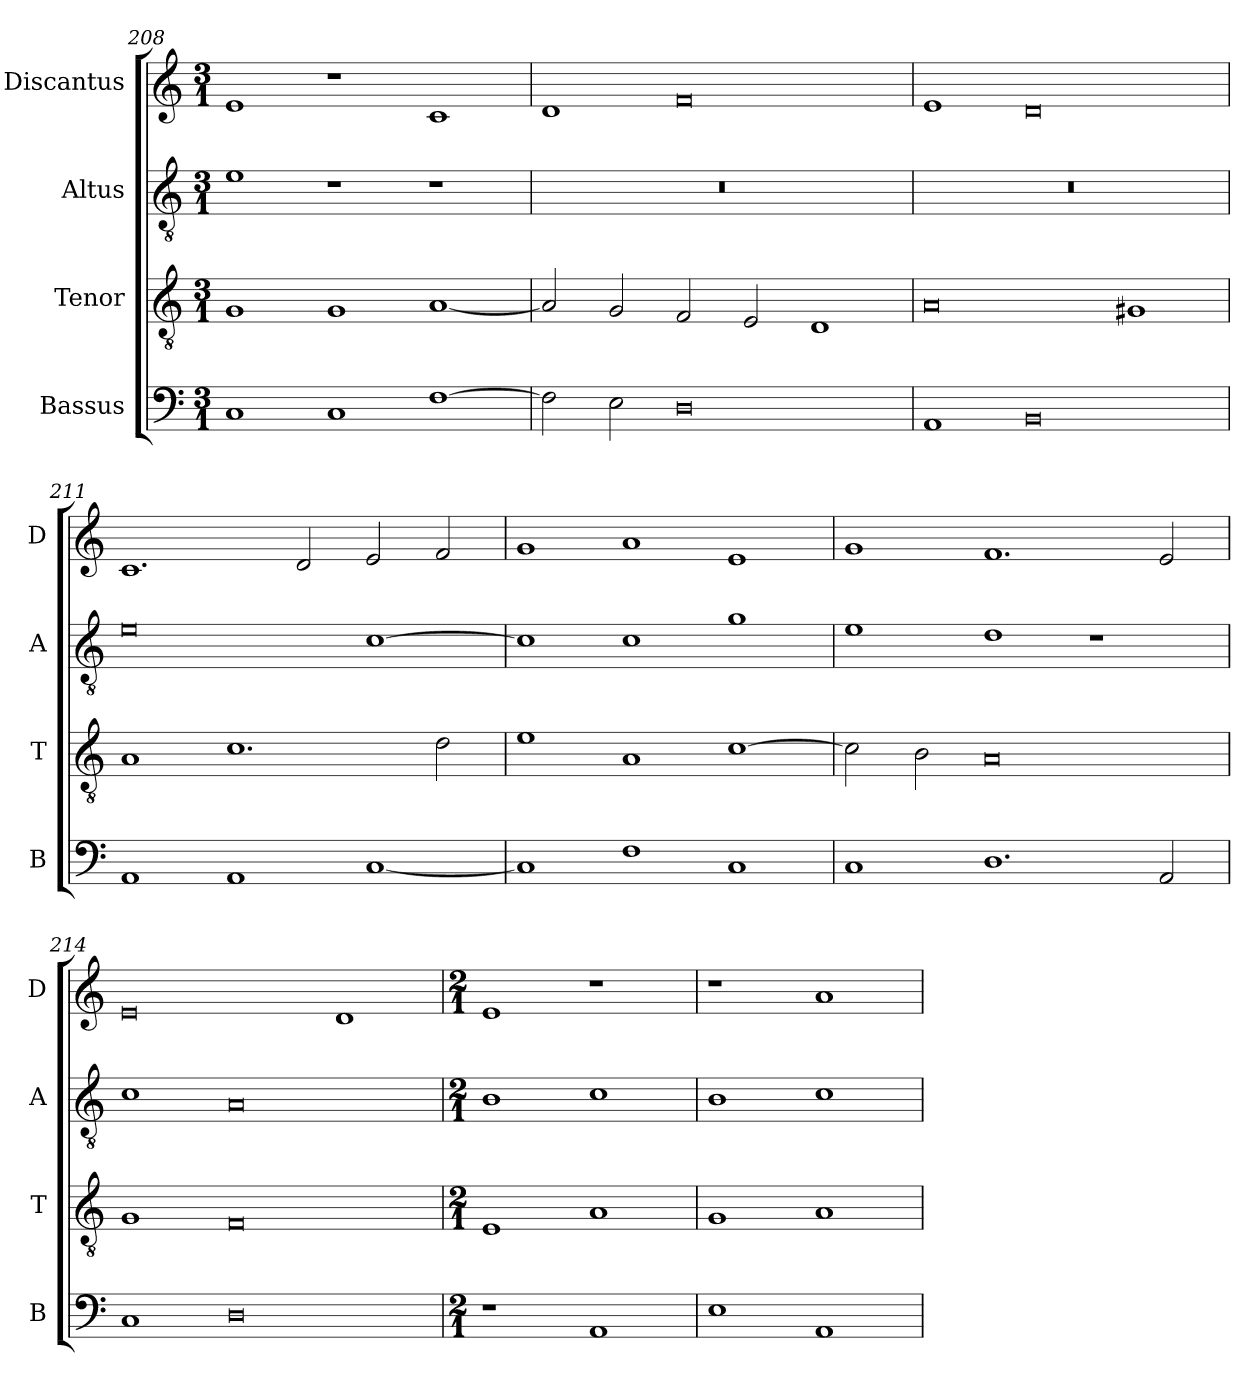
**kern	**kern	**kern	**kern
*part4	*part3	*part2	*part1
*staff4	*staff3	*staff2	*staff1
*I"Bassus	*I"Tenor	*I"Altus	*I"Discantus
*I'B	*I'T	*I'A	*I'D
*clefF4	*clefGv2	*clefGv2	*clefG2
*k[]	*k[]	*k[]	*k[]
*M3/1	*M3/1	*M3/1	*M3/1
=208	=208	=208	=208
1C	1G	1e	1e
1C	1G	1r	1r
[1F	[1A	1r	1c
=209	=209	=209	=209
2F\]	2A/]	0.r	1d
2E\	2G/	.	.
0D	2F/	.	0f
.	2E/	.	.
.	1D	.	.
=210	=210	=210	=210
1AA	0A	0.r	1e
0BB	.	.	0d
.	1G#X	.	.
=211	=211	=211	=211
1AA	1A	0e	1.c
1AA	1.c	.	.
.	.	.	2d/
[1C	.	[1c	2e/
.	2d\	.	2f/
=212	=212	=212	=212
1C]	1e	1c]	1g
1F	1A	1c	1a
1C	[1c	1g	1e
=213	=213	=213	=213
1C	2c\]	1e	1g
.	2B\	.	.
1.D	0A	1d	1.f
.	.	1r	.
2AA/	.	.	2e/
=214	=214	=214	=214
1C	1G	1c	0e
0D	0F	0A	.
.	.	.	1d
=215	=215	=215	=215
*M2/1	*M2/1	*M2/1	*M2/1
1r	1E	1B	1e
1AA	1A	1c	1r
=216	=216	=216	=216
1E	1G	1B	1r
1AA	1A	1c	1a
=	=	=	=
*-	*-	*-	*-
